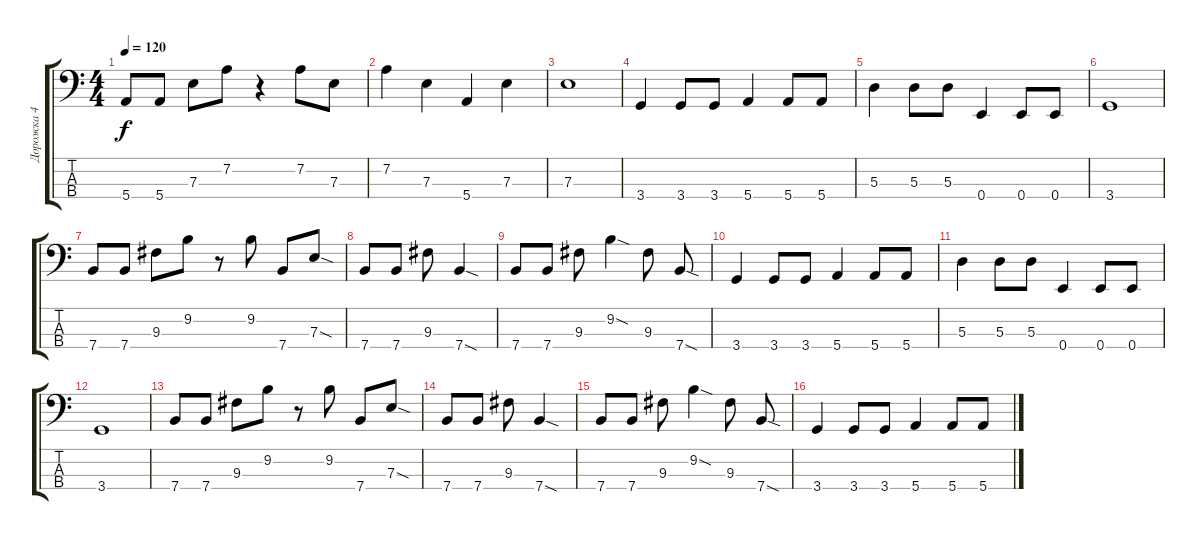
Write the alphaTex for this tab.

\track ("Дорожка 4" "Дорожка 4") {instrument electricbasspick}
\staff {score tabs}
\tuning (G2 D2 A1 E1) {hide}
\ts (4 4)
\tempo 120
\clef f4
\ks c
5.4.8{dy f} 5.4.8 7.3.8 7.2.8 r.4 7.2.8 7.3.8 |
7.2.4 7.3.4 5.4.4 7.3.4 |
7.3.1 |
3.4.4 3.4.8 3.4.8 5.4.4 5.4.8 5.4.8 |
5.3.4 5.3.8 5.3.8 0.4.4 0.4.8 0.4.8 |
3.4.1 |
7.4.8 7.4.8 9.3.8 9.2.8 r.8 9.2.8 7.4.8 7.3{sod}.8 |
7.4.8 7.4.8 9.3.8 7.4{sod}.4 |
7.4.8 7.4.8 9.3.8 9.2{sod}.4 9.3.8 7.4{sod}.8 |
3.4.4 3.4.8 3.4.8 5.4.4 5.4.8 5.4.8 |
5.3.4 5.3.8 5.3.8 0.4.4 0.4.8 0.4.8 |
3.4.1 |
7.4.8 7.4.8 9.3.8 9.2.8 r.8 9.2.8 7.4.8 7.3{sod}.8 |
7.4.8 7.4.8 9.3.8 7.4{sod}.4 |
7.4.8 7.4.8 9.3.8 9.2{sod}.4 9.3.8 7.4{sod}.8 |
3.4.4 3.4.8 3.4.8 5.4.4 5.4.8 5.4.8
